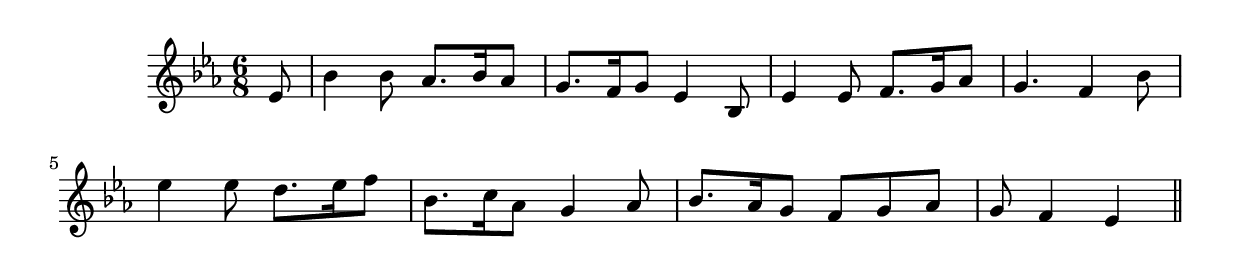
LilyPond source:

\version "2.14.0"
%{\header {
  title = "Avril (France)"
  composer = "anonymous"
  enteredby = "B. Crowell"
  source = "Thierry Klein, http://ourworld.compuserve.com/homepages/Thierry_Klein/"
}%}
\score{{\key es \major
\time 6/8
%{\tempo 8=120
%}\relative es' {
  \partial 8
  es8 | bes'4 bes8 as8. bes16 as8 | g8. f16 g8 es4 bes8 |
  es4 es8 f8. g16 as8 | g4. f4 bes8 | es4 es8 d8. es16 f8 |
  bes,8. c16 as8 g4 as8 | bes8. as16 g8 f g as | g f4 es4
  \bar "||"
}

}}